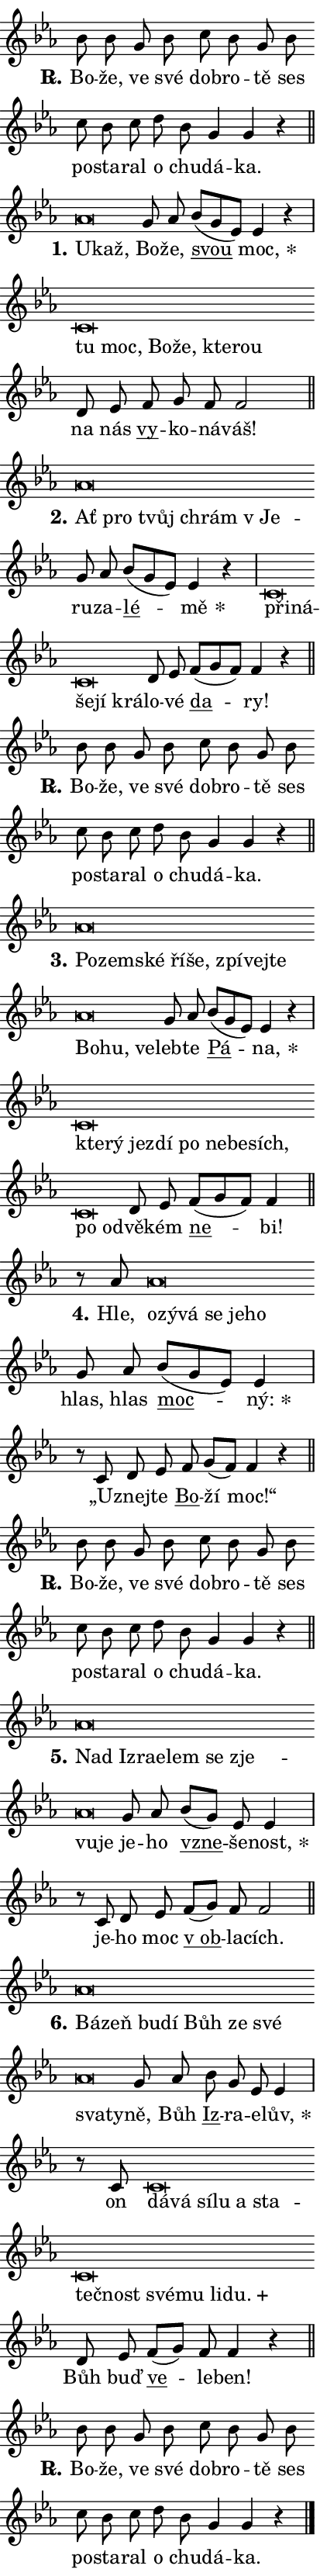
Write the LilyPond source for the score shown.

\version "2.24.0"
\header { tagline = "" }
\paper {
  indent = 0\cm
  top-margin = 0\cm
  right-margin = 0.13\cm % to fit lyric hyphens
  bottom-margin = 0\cm
  left-margin = 0\cm
  paper-width = 7\cm
  page-breaking = #ly:one-page-breaking
  system-system-spacing.basic-distance = #11
  score-system-spacing.basic-distance = #11
  ragged-last = ##f
}


%% Author: Thomas Morley
%% https://lists.gnu.org/archive/html/lilypond-user/2020-05/msg00002.html
#(define (line-position grob)
"Returns position of @var[grob} in current system:
   @code{'start}, if at first time-step
   @code{'end}, if at last time-step
   @code{'middle} otherwise
"
  (let* ((col (ly:item-get-column grob))
         (ln (ly:grob-object col 'left-neighbor))
         (rn (ly:grob-object col 'right-neighbor))
         (col-to-check-left (if (ly:grob? ln) ln col))
         (col-to-check-right (if (ly:grob? rn) rn col))
         (break-dir-left
           (and
             (ly:grob-property col-to-check-left 'non-musical #f)
             (ly:item-break-dir col-to-check-left)))
         (break-dir-right
           (and
             (ly:grob-property col-to-check-right 'non-musical #f)
             (ly:item-break-dir col-to-check-right))))
        (cond ((eqv? 1 break-dir-left) 'start)
              ((eqv? -1 break-dir-right) 'end)
              (else 'middle))))

#(define (tranparent-at-line-position vctor)
  (lambda (grob)
  "Relying on @code{line-position} select the relevant enry from @var{vctor}.
Used to determine transparency,"
    (case (line-position grob)
      ((end) (not (vector-ref vctor 0)))
      ((middle) (not (vector-ref vctor 1)))
      ((start) (not (vector-ref vctor 2))))))

noteHeadBreakVisibility =
#(define-music-function (break-visibility)(vector?)
"Makes @code{NoteHead}s transparent relying on @var{break-visibility}"
#{
  \override NoteHead.transparent =
    #(tranparent-at-line-position break-visibility)
#})

#(define delete-ledgers-for-transparent-note-heads
  (lambda (grob)
    "Reads whether a @code{NoteHead} is transparent.
If so this @code{NoteHead} is removed from @code{'note-heads} from
@var{grob}, which is supposed to be @code{LedgerLineSpanner}.
As a result ledgers are not printed for this @code{NoteHead}"
    (let* ((nhds-array (ly:grob-object grob 'note-heads))
           (nhds-list
             (if (ly:grob-array? nhds-array)
                 (ly:grob-array->list nhds-array)
                 '()))
           ;; Relies on the transparent-property being done before
           ;; Staff.LedgerLineSpanner.after-line-breaking is executed.
           ;; This is fragile ...
           (to-keep
             (remove
               (lambda (nhd)
                 (ly:grob-property nhd 'transparent #f))
               nhds-list)))
      ;; TODO find a better method to iterate over grob-arrays, similiar
      ;; to filter/remove etc for lists
      ;; For now rebuilt from scratch
      (set! (ly:grob-object grob 'note-heads)  '())
      (for-each
        (lambda (nhd)
          (ly:pointer-group-interface::add-grob grob 'note-heads nhd))
        to-keep))))

squashNotes = {
  \override NoteHead.X-extent = #'(-0.2 . 0.2)
  \override NoteHead.Y-extent = #'(-0.75 . 0)
  \override NoteHead.stencil =
    #(lambda (grob)
       (let ((pos (ly:grob-property grob 'staff-position)))
         (begin
           (if (< pos -7) (display "ERROR: Lower brevis then expected\n") (display "OK: Expected brevis position\n"))
           (if (<= pos -6) ly:text-interface::print ly:note-head::print))))
}
unSquashNotes = {
  \revert NoteHead.X-extent
  \revert NoteHead.Y-extent
  \revert NoteHead.stencil
}

hideNotes = \noteHeadBreakVisibility #begin-of-line-visible
unHideNotes = \noteHeadBreakVisibility #all-visible

% work-around for resetting accidentals
% https://lilypond.org/doc/v2.23/Documentation/notation/displaying-rhythms#unmetered-music
cadenzaMeasure = {
  \cadenzaOff
  \partial 1024 s1024
  \cadenzaOn
}

#(define-markup-command (accent layout props text) (markup?)
  "Underline accented syllable"
  (interpret-markup layout props
    #{\markup \override #'(offset . 4.3) \underline { #text }#}))

responsum = \markup \concat {
  "R" \hspace #-1.05 \path #0.1 #'((moveto 0 0.07) (lineto 0.9 0.8)) \hspace #0.05 "."
}

spaceSize = #0.6828661417322834 % exact space size for TeX Gyre Schola

\layout {
  \context {
    \Staff
    \remove "Time_signature_engraver"
    \override LedgerLineSpanner.after-line-breaking = #delete-ledgers-for-transparent-note-heads
  }
  \context {
    \Lyrics {
      \override LyricSpace.minimum-distance = \spaceSize
      \override LyricText.font-name = #"TeX Gyre Schola"
      \override LyricText.font-size = 1
      \override StanzaNumber.font-name = #"TeX Gyre Schola Bold"
      \override StanzaNumber.font-size = 1
    }
  }
  \context {
    \Score 
    \override NoteHead.text =
      #(lambda (grob) 
        (let ((pos (ly:grob-property grob 'staff-position)))
          #{\markup {
            \combine
              \halign #-0.55 \raise #(if (= pos -6) 0 0.5) \override #'(thickness . 2) \draw-line #'(3.2 . 0)
              \musicglyph "noteheads.sM1"
          }#}))
  }
}

% magnetic-lyrics.ily
%
%   written by
%     Jean Abou Samra <jean@abou-samra.fr>
%     Werner Lemberg <wl@gnu.org>
%
%   adapted by
%     Jiri Hon <jiri.hon@gmail.com>
%
% Version 2022-Apr-15

% https://www.mail-archive.com/lilypond-user@gnu.org/msg149350.html

#(define (Left_hyphen_pointer_engraver context)
   "Collect syllable-hyphen-syllable occurrences in lyrics and store
them in properties.  This engraver only looks to the left.  For
example, if the lyrics input is @code{foo -- bar}, it does the
following.

@itemize @bullet
@item
Set the @code{text} property of the @code{LyricHyphen} grob between
@q{foo} and @q{bar} to @code{foo}.

@item
Set the @code{left-hyphen} property of the @code{LyricText} grob with
text @q{foo} to the @code{LyricHyphen} grob between @q{foo} and
@q{bar}.
@end itemize

Use this auxiliary engraver in combination with the
@code{lyric-@/text::@/apply-@/magnetic-@/offset!} hook."
   (let ((hyphen #f)
         (text #f))
     (make-engraver
      (acknowledgers
       ((lyric-syllable-interface engraver grob source-engraver)
        (set! text grob)))
      (end-acknowledgers
       ((lyric-hyphen-interface engraver grob source-engraver)
        ;(when (not (grob::has-interface grob 'lyric-space-interface))
          (set! hyphen grob)));)
      ((stop-translation-timestep engraver)
       (when (and text hyphen)
         (ly:grob-set-object! text 'left-hyphen hyphen))
       (set! text #f)
       (set! hyphen #f)))))

#(define (lyric-text::apply-magnetic-offset! grob)
   "If the space between two syllables is less than the value in
property @code{LyricText@/.details@/.squash-threshold}, move the right
syllable to the left so that it gets concatenated with the left
syllable.

Use this function as a hook for
@code{LyricText@/.after-@/line-@/breaking} if the
@code{Left_@/hyphen_@/pointer_@/engraver} is active."
   (let ((hyphen (ly:grob-object grob 'left-hyphen #f)))
     (when hyphen
       (let ((left-text (ly:spanner-bound hyphen LEFT)))
         (when (grob::has-interface left-text 'lyric-syllable-interface)
           (let* ((common (ly:grob-common-refpoint grob left-text X))
                  (this-x-ext (ly:grob-extent grob common X))
                  (left-x-ext
                   (begin
                     ;; Trigger magnetism for left-text.
                     (ly:grob-property left-text 'after-line-breaking)
                     (ly:grob-extent left-text common X)))
                  ;; `delta` is the gap width between two syllables.
                  (delta (- (interval-start this-x-ext)
                            (interval-end left-x-ext)))
                  (details (ly:grob-property grob 'details))
                  (threshold (assoc-get 'squash-threshold details 0.2)))
             (when (< delta threshold)
               (let* (;; We have to manipulate the input text so that
                      ;; ligatures crossing syllable boundaries are not
                      ;; disabled.  For languages based on the Latin
                      ;; script this is essentially a beautification.
                      ;; However, for non-Western scripts it can be a
                      ;; necessity.
                      (lt (ly:grob-property left-text 'text))
                      (rt (ly:grob-property grob 'text))
                      (is-space (grob::has-interface hyphen 'lyric-space-interface))
                      (space (if is-space " " ""))
                      (extra-delta (if is-space spaceSize 0))
                      ;; Append new syllable.
                      (ltrt-space (if (and (string? lt) (string? rt))
                                (string-append lt space rt)
                                (make-concat-markup (list lt space rt))))
                      ;; Right-align `ltrt` to the right side.
                      (ltrt-space-markup (grob-interpret-markup
                               grob
                               (make-translate-markup
                                (cons (interval-length this-x-ext) 0)
                                (make-right-align-markup ltrt-space)))))
                 (begin
                   ;; Don't print `left-text`.
                   (ly:grob-set-property! left-text 'stencil #f)
                   ;; Set text and stencil (which holds all collected
                   ;; syllables so far) and shift it to the left.
                   (ly:grob-set-property! grob 'text ltrt-space)
                   (ly:grob-set-property! grob 'stencil ltrt-space-markup)
                   (ly:grob-translate-axis! grob (- (- delta extra-delta)) X))))))))))


#(define (lyric-hyphen::displace-bounds-first grob)
   ;; Make very sure this callback isn't triggered too early.
   (let ((left (ly:spanner-bound grob LEFT))
         (right (ly:spanner-bound grob RIGHT)))
     (ly:grob-property left 'after-line-breaking)
     (ly:grob-property right 'after-line-breaking)
     (ly:lyric-hyphen::print grob)))

squashThreshold = #0.4

\layout {
  \context {
    \Lyrics
    \consists #Left_hyphen_pointer_engraver
    \override LyricText.after-line-breaking =
      #lyric-text::apply-magnetic-offset!
    \override LyricHyphen.stencil = #lyric-hyphen::displace-bounds-first
    \override LyricText.details.squash-threshold = \squashThreshold
    \override LyricHyphen.minimum-distance = 0
    \override LyricHyphen.minimum-length = \squashThreshold
  }
}

squashText = \override LyricText.details.squash-threshold = 9999
unSquashText = \override LyricText.details.squash-threshold = \squashThreshold

leftText = \override LyricText.self-alignment-X = #LEFT
unLeftText = \revert LyricText.self-alignment-X

starOffset = #(lambda (grob) 
                (let ((x_offset (ly:self-alignment-interface::aligned-on-x-parent grob)))
                  (if (= x_offset 0) 0 (+ x_offset 1.2))))

star = #(define-music-function (syllable)(string?)
"Append star separator at the end of a syllable"
#{
  \once \override LyricText.X-offset = #starOffset
  \lyricmode { \markup {
    #syllable
    \override #'((font-name . "TeX Gyre Schola Bold")) \hspace #0.2 \lower #0.65 \larger "*"
  } }
#})

starAccent = #(define-music-function (syllable)(string?)
"Append star separator at the end of a syllable and make accent"
#{
  \once \override LyricText.X-offset = #starOffset
  \lyricmode { \markup {
    \accent #syllable
    \override #'((font-name . "TeX Gyre Schola Bold")) \hspace #0.2 \lower #0.65 \larger "*"
  } }
#})

breath = #(define-music-function (syllable)(string?)
"Append breathing indicator at the end of a syllable"
#{
  \lyricmode { \markup { #syllable "+" } }
#})

optionalBreath = #(define-music-function (syllable)(string?)
"Append optional breathing indicator at the end of a syllable"
#{
  \lyricmode { \markup { #syllable "(+)" } }
#})


\score {
    <<
        \new Voice = "melody" { \cadenzaOn \key es \major \relative { bes'8 bes g bes c bes g bes \bar "" c bes c \bar "" d bes g4 g r \cadenzaMeasure \bar "||" \break } }
        \new Lyrics \lyricsto "melody" { \lyricmode { \set stanza = \responsum
Bo -- že, ve své dob -- ro -- tě ses po -- sta -- ral o chu -- dá -- ka. } }
    >>
    \layout {}
}

\score {
    <<
        \new Voice = "melody" { \cadenzaOn \key es \major \relative { \squashNotes as'\breve*1/16 \hideNotes \breve*1/16 \bar "" \unHideNotes \unSquashNotes g8 as \bar "" bes[( g es)] es4 r \cadenzaMeasure \bar "|" \squashNotes c\breve*1/16 \hideNotes \breve*1/16 \bar "" \breve*1/16 \bar "" \breve*1/16 \bar "" \breve*1/16 \breve*1/16 \bar "" \unHideNotes \unSquashNotes d8 es \bar "" f g f f2 \cadenzaMeasure \bar "||" \break } }
        \new Lyrics \lyricsto "melody" { \lyricmode { \set stanza = "1."
\leftText U -- \squashText kaž, \unLeftText \unSquashText Bo -- že, \markup \accent svou \star moc, \leftText tu \squashText moc, Bo -- že, kte -- rou \unLeftText \unSquashText na nás \markup \accent vy -- ko -- ná -- váš! } }
    >>
    \layout {}
}

\score {
    <<
        \new Voice = "melody" { \cadenzaOn \key es \major \relative { \squashNotes as'\breve*1/16 \hideNotes \breve*1/16 \bar "" \breve*1/16 \bar "" \breve*1/16 \breve*1/16 \bar "" \unHideNotes \unSquashNotes g8 as \bar "" bes[( g es)] es4 r \cadenzaMeasure \bar "|" \squashNotes c\breve*1/16 \hideNotes \breve*1/16 \bar "" \breve*1/16 \bar "" \breve*1/16 \breve*1/16 \bar "" \unHideNotes \unSquashNotes d8 es \bar "" f[( g f)] f4 r \cadenzaMeasure \bar "||" \break } }
        \new Lyrics \lyricsto "melody" { \lyricmode { \set stanza = "2."
\leftText Ať \squashText pro tvůj chrám "v Je" -- \unLeftText \unSquashText ru -- za -- \markup \accent lé -- \star mě \leftText při -- \squashText ná -- še -- jí krá -- \unLeftText \unSquashText lo -- vé \markup \accent da -- ry! } }
    >>
    \layout {}
}

\score {
    <<
        \new Voice = "melody" { \cadenzaOn \key es \major \relative { bes'8 bes g bes c bes g bes \bar "" c bes c \bar "" d bes g4 g r \cadenzaMeasure \bar "||" \break } }
        \new Lyrics \lyricsto "melody" { \lyricmode { \set stanza = \responsum
Bo -- že, ve své dob -- ro -- tě ses po -- sta -- ral o chu -- dá -- ka. } }
    >>
    \layout {}
}

\score {
    <<
        \new Voice = "melody" { \cadenzaOn \key es \major \relative { \squashNotes as'\breve*1/16 \hideNotes \breve*1/16 \bar "" \breve*1/16 \bar "" \breve*1/16 \bar "" \breve*1/16 \bar "" \breve*1/16 \bar "" \breve*1/16 \bar "" \breve*1/16 \bar "" \breve*1/16 \bar "" \breve*1/16 \breve*1/16 \bar "" \unHideNotes \unSquashNotes g8 as \bar "" bes[( g es)] es4 r \cadenzaMeasure \bar "|" \squashNotes c\breve*1/16 \hideNotes \breve*1/16 \bar "" \breve*1/16 \bar "" \breve*1/16 \bar "" \breve*1/16 \bar "" \breve*1/16 \bar "" \breve*1/16 \bar "" \breve*1/16 \bar "" \breve*1/16 \breve*1/16 \bar "" \unHideNotes \unSquashNotes d8 es \bar "" f[( g f)] f4 \cadenzaMeasure \bar "||" \break } }
        \new Lyrics \lyricsto "melody" { \lyricmode { \set stanza = "3."
\leftText Po -- \squashText zem -- ské ří -- še, zpí -- vej -- te Bo -- hu, ve -- \unLeftText \unSquashText leb -- te \markup \accent Pá -- \star na, \leftText kte -- \squashText rý jez -- dí po ne -- be -- sích, po od -- \unLeftText \unSquashText vě -- kém \markup \accent ne -- bi! } }
    >>
    \layout {}
}

\score {
    <<
        \new Voice = "melody" { \cadenzaOn \key es \major \relative { r8 as'8 \squashNotes as\breve*1/16 \hideNotes \breve*1/16 \bar "" \breve*1/16 \bar "" \breve*1/16 \bar "" \breve*1/16 \breve*1/16 \bar "" \unHideNotes \unSquashNotes g8 as \bar "" bes[( g es)] es4 \cadenzaMeasure \bar "|" r8 c8 d8 es \bar "" f g[( f)] f4 r \cadenzaMeasure \bar "||" \break } }
        \new Lyrics \lyricsto "melody" { \lyricmode { \set stanza = "4."
Hle, \leftText o -- \squashText zý -- vá se je -- ho \unLeftText \unSquashText hlas, hlas \markup \accent moc -- \star ný: „U -- znej -- te \markup \accent Bo -- ží moc!“ } }
    >>
    \layout {}
}

\score {
    <<
        \new Voice = "melody" { \cadenzaOn \key es \major \relative { bes'8 bes g bes c bes g bes \bar "" c bes c \bar "" d bes g4 g r \cadenzaMeasure \bar "||" \break } }
        \new Lyrics \lyricsto "melody" { \lyricmode { \set stanza = \responsum
Bo -- že, ve své dob -- ro -- tě ses po -- sta -- ral o chu -- dá -- ka. } }
    >>
    \layout {}
}

\score {
    <<
        \new Voice = "melody" { \cadenzaOn \key es \major \relative { \squashNotes as'\breve*1/16 \hideNotes \breve*1/16 \bar "" \breve*1/16 \bar "" \breve*1/16 \bar "" \breve*1/16 \bar "" \breve*1/16 \bar "" \breve*1/16 \bar "" \breve*1/16 \breve*1/16 \bar "" \unHideNotes \unSquashNotes g8 as \bar "" bes[( g)] es es4 \cadenzaMeasure \bar "|" r8 c8 d8 es \bar "" f[( g)] f f2 \cadenzaMeasure \bar "||" \break } }
        \new Lyrics \lyricsto "melody" { \lyricmode { \set stanza = "5."
\leftText Nad \squashText Iz -- ra -- e -- lem se zje -- vu -- je \unLeftText \unSquashText je -- ho \markup \accent vzne -- še -- \star nost, je -- ho moc \markup \accent "v ob" -- la -- cích. } }
    >>
    \layout {}
}

\score {
    <<
        \new Voice = "melody" { \cadenzaOn \key es \major \relative { \squashNotes as'\breve*1/16 \hideNotes \breve*1/16 \bar "" \breve*1/16 \bar "" \breve*1/16 \bar "" \breve*1/16 \bar "" \breve*1/16 \bar "" \breve*1/16 \bar "" \breve*1/16 \breve*1/16 \bar "" \unHideNotes \unSquashNotes g8 as \bar "" bes g es es4 \cadenzaMeasure \bar "|" r8 c8 \squashNotes c\breve*1/16 \hideNotes \breve*1/16 \bar "" \breve*1/16 \bar "" \breve*1/16 \bar "" \breve*1/16 \bar "" \breve*1/16 \bar "" \breve*1/16 \bar "" \breve*1/16 \bar "" \breve*1/16 \bar "" \breve*1/16 \bar "" \breve*1/16 \breve*1/16 \bar "" \unHideNotes \unSquashNotes d8 es \bar "" f[( g)] f f4 r \cadenzaMeasure \bar "||" \break } }
        \new Lyrics \lyricsto "melody" { \lyricmode { \set stanza = "6."
\leftText Bá -- \squashText zeň bu -- dí Bůh ze své sva -- ty -- \unLeftText \unSquashText ně, Bůh \markup \accent Iz -- ra -- e -- \star lův, on \leftText dá -- \squashText vá sí -- lu a sta -- teč -- nost své -- mu li -- \breath "du." \unLeftText \unSquashText Bůh buď \markup \accent ve -- le -- ben! } }
    >>
    \layout {}
}

\score {
    <<
        \new Voice = "melody" { \cadenzaOn \key es \major \relative { bes'8 bes g bes c bes g bes \bar "" c bes c \bar "" d bes g4 g r \cadenzaMeasure \bar "||" \break } \bar "|." }
        \new Lyrics \lyricsto "melody" { \lyricmode { \set stanza = \responsum
Bo -- že, ve své dob -- ro -- tě ses po -- sta -- ral o chu -- dá -- ka. } }
    >>
    \layout {}
}
